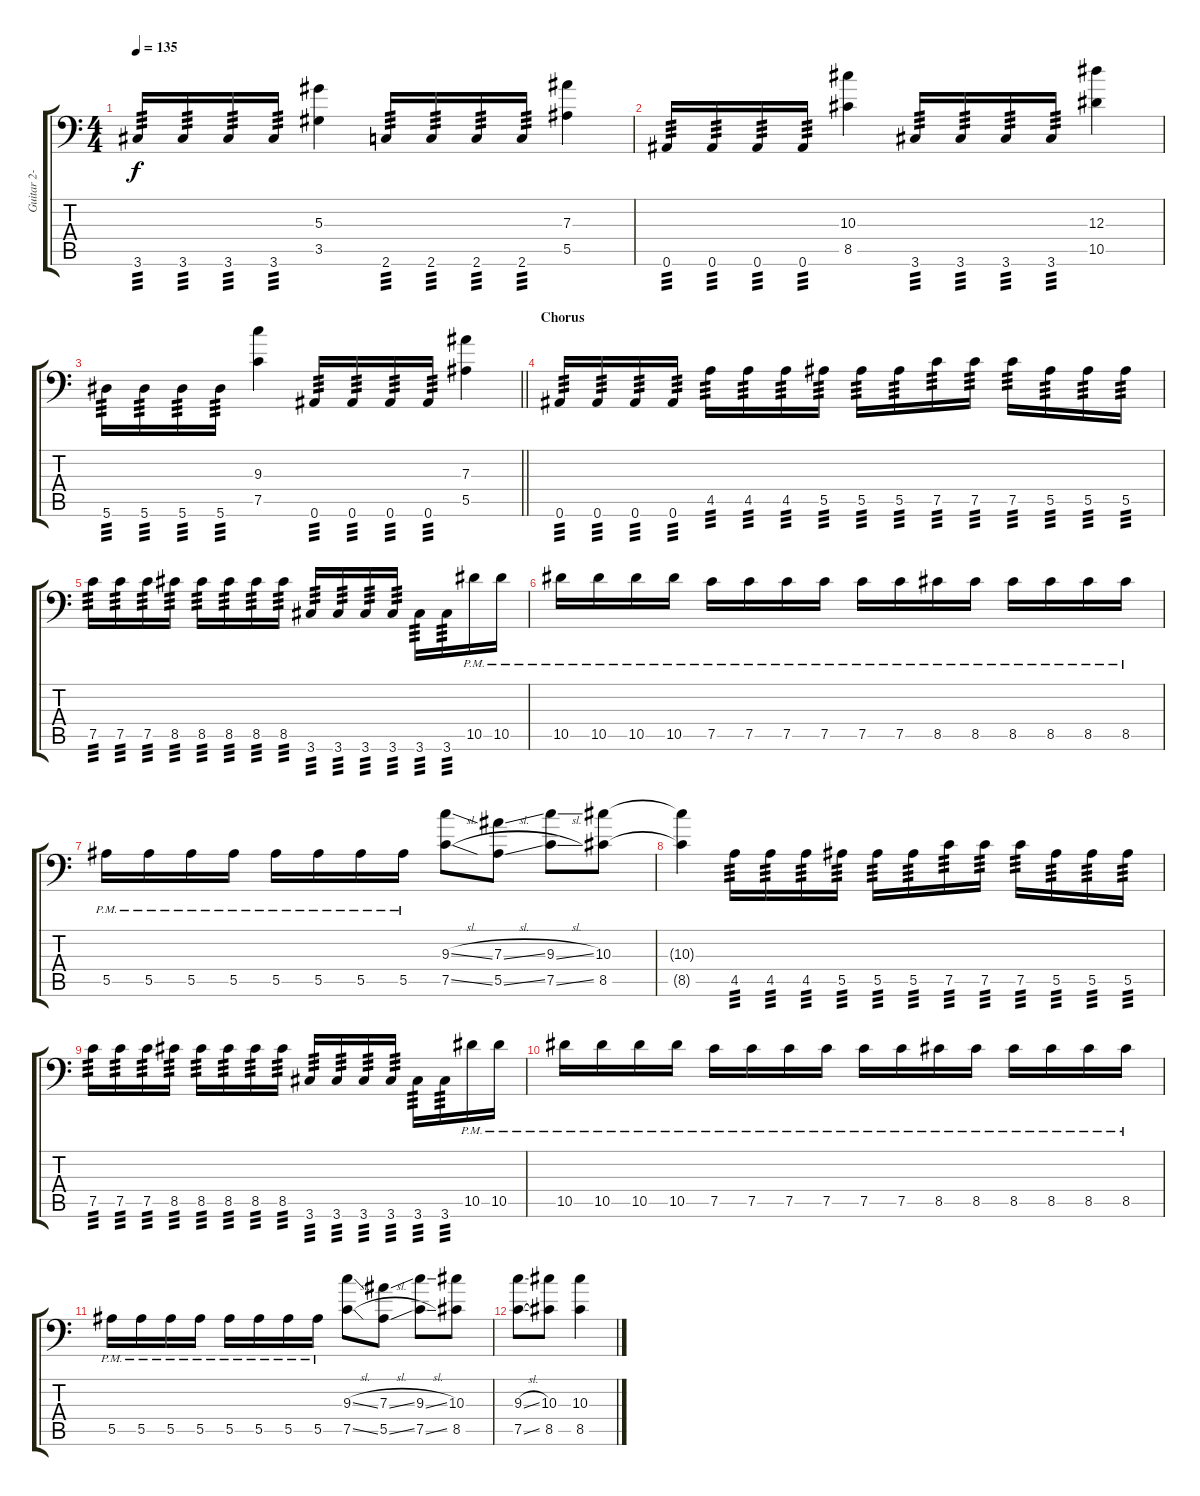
\track ("Guitar 2- Right Side" "Guitar 2- ") {instrument distortionguitar}
\staff {score tabs}
\tuning (C4 G3 Eb3 Bb2 F2 Bb1) {hide}
\ts (4 4)
\tempo 135
\clef f4
\ks c
3.6.16{tp 3 dy f} 3.6.16{tp 3} 3.6.16{tp 3} 3.6.16{tp 3} (5.3 3.5).4 2.6.16{tp 3} 2.6.16{tp 3} 2.6.16{tp 3} 2.6.16{tp 3} (7.3 5.5).4 |
0.6.16{tp 3} 0.6.16{tp 3} 0.6.16{tp 3} 0.6.16{tp 3} (10.3 8.5).4 3.6.16{tp 3} 3.6.16{tp 3} 3.6.16{tp 3} 3.6.16{tp 3} (12.3 10.5).4 |
\barLineRight lightlight
5.6.16{tp 3} 5.6.16{tp 3} 5.6.16{tp 3} 5.6.16{tp 3} (9.3 7.5).4 0.6.16{tp 3} 0.6.16{tp 3} 0.6.16{tp 3} 0.6.16{tp 3} (7.3 5.5).4 |
\section ("" "Chorus")
0.6.16{tp 3} 0.6.16{tp 3} 0.6.16{tp 3} 0.6.16{tp 3} 4.5.16{tp 3} 4.5.16{tp 3} 4.5.16{tp 3} 5.5.16{tp 3} 5.5.16{tp 3} 5.5.16{tp 3} 7.5.16{tp 3} 7.5.16{tp 3} 7.5.16{tp 3} 5.5.16{tp 3} 5.5.16{tp 3} 5.5.16{tp 3} |
7.5.16{tp 3} 7.5.16{tp 3} 7.5.16{tp 3} 8.5.16{tp 3} 8.5.16{tp 3} 8.5.16{tp 3} 8.5.16{tp 3} 8.5.16{tp 3} 3.6.16{tp 3} 3.6.16{tp 3} 3.6.16{tp 3} 3.6.16{tp 3} 3.6.16{tp 3} 3.6.16{tp 3} 10.5{pm}.16 10.5{pm}.16 |
10.5{pm}.16 10.5{pm}.16 10.5{pm}.16 10.5{pm}.16 7.5{pm}.16 7.5{pm}.16 7.5{pm}.16 7.5{pm}.16 7.5{pm}.16 7.5{pm}.16 8.5{pm}.16 8.5{pm}.16 8.5{pm}.16 8.5{pm}.16 8.5{pm}.16 8.5{pm}.16 |
5.5{pm}.16 5.5{pm}.16 5.5{pm}.16 5.5{pm}.16 5.5{pm}.16 5.5{pm}.16 5.5{pm}.16 5.5{pm}.16 (9.3{sl} 7.5{sl}).8 (7.3{sl} 5.5{sl}).8 (9.3{sl} 7.5{sl}).8 (10.3 8.5).8 |
(10.3{t} 8.5{t}).4 4.5.16{tp 3} 4.5.16{tp 3} 4.5.16{tp 3} 5.5.16{tp 3} 5.5.16{tp 3} 5.5.16{tp 3} 7.5.16{tp 3} 7.5.16{tp 3} 7.5.16{tp 3} 5.5.16{tp 3} 5.5.16{tp 3} 5.5.16{tp 3} |
7.5.16{tp 3} 7.5.16{tp 3} 7.5.16{tp 3} 8.5.16{tp 3} 8.5.16{tp 3} 8.5.16{tp 3} 8.5.16{tp 3} 8.5.16{tp 3} 3.6.16{tp 3} 3.6.16{tp 3} 3.6.16{tp 3} 3.6.16{tp 3} 3.6.16{tp 3} 3.6.16{tp 3} 10.5{pm}.16 10.5{pm}.16 |
10.5{pm}.16 10.5{pm}.16 10.5{pm}.16 10.5{pm}.16 7.5{pm}.16 7.5{pm}.16 7.5{pm}.16 7.5{pm}.16 7.5{pm}.16 7.5{pm}.16 8.5{pm}.16 8.5{pm}.16 8.5{pm}.16 8.5{pm}.16 8.5{pm}.16 8.5{pm}.16 |
5.5{pm}.16 5.5{pm}.16 5.5{pm}.16 5.5{pm}.16 5.5{pm}.16 5.5{pm}.16 5.5{pm}.16 5.5{pm}.16 (9.3{sl} 7.5{sl}).8 (7.3{sl} 5.5{sl}).8 (9.3{sl} 7.5{sl}).8 (10.3 8.5).8 |
(9.3{sl} 7.5{sl}).8 (10.3 8.5).8 (10.3 8.5).4
